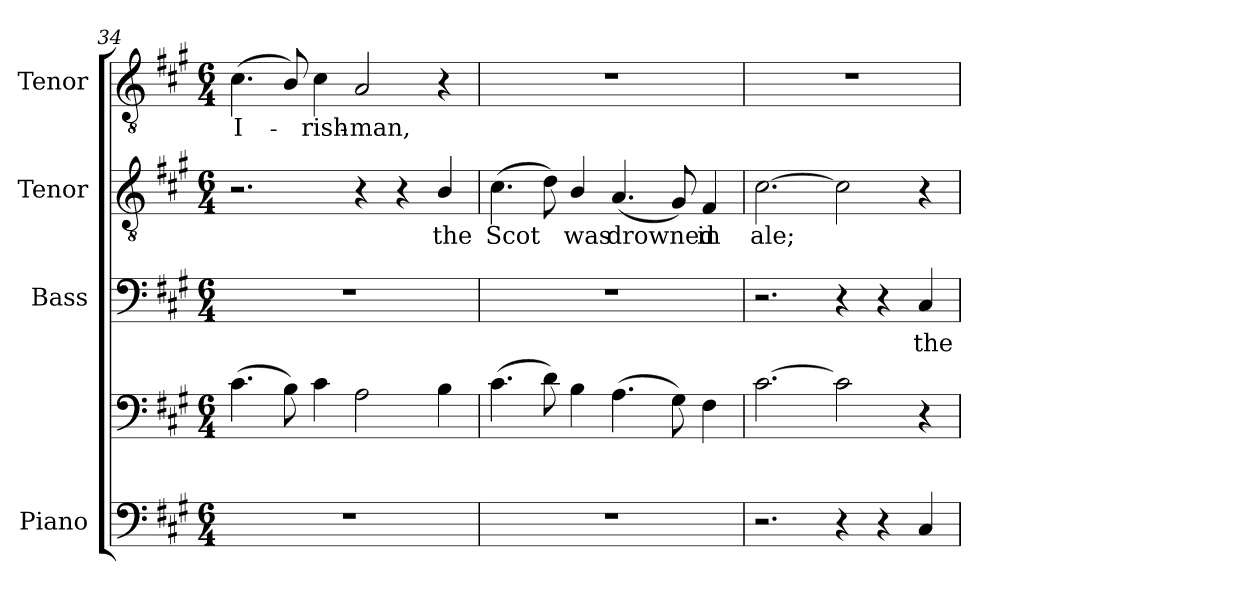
**kern	**kern	**kern	**text	**kern	**text	**kern	**text
*part4	*part4	*part3	*part3	*part2	*part2	*part1	*part1
*staff5	*staff4	*staff3	*staff3	*staff2	*staff2	*staff1	*staff1
*I"Piano	*	*I"Bass	*	*I"Tenor	*	*I"Tenor	*
*I'Pno.	*	*I'B.	*	*I'T.	*	*I'T.	*
*clefF4	*clefF4	*clefF4	*	*clefGv2	*	*clefGv2	*
*	*	*	*	*ITrd7c12	*	*ITrd7c12	*
*k[f#c#g#]	*k[f#c#g#]	*k[f#c#g#]	*	*k[f#c#g#]	*	*k[f#c#g#]	*
*A:	*A:	*A:	*	*A:	*	*A:	*
*M6/4	*M6/4	*M6/4	*	*M6/4	*	*M6/4	*
=34	=34	=34	=34	=34	=34	=34	=34
!LO:N:vis=1	!	!LO:N:vis=1	!	!	!	!	!
!	!	!	!	!	!	!	!LO:LY:b:color=#000000
1.r	(4.c#i\	1.r	.	2.r	.	(4.C#i\	I-
.	8Bi\)	.	.	.	.	8BBi/)	.
!	!	!	!	!	!	!	!LO:LY:b:color=#000000
.	4c#i\	.	.	.	.	4C#i\	-rish-
!	!	!	!	!	!	!	!LO:LY:b:color=#000000
.	2Ai\	.	.	4r	.	2AAi/	-man,
.	.	.	.	4r	.	.	.
!	!	!	!	!	!LO:LY:b:color=#000000	!	!
.	4Bi\	.	.	4BBi/	the	4r	.
=35	=35	=35	=35	=35	=35	=35	=35
!LO:N:vis=1	!	!LO:N:vis=1	!	!	!	!	!
!	!	!	!	!	!LO:LY:b:color=#000000	!LO:N:vis=1	!
1.r	(4.c#i\	1.r	.	(4.C#i\	Scot	1.r	.
.	8di\)	.	.	8Di\)	.	.	.
!	!	!	!	!	!LO:LY:b:color=#000000	!	!
.	4Bi\	.	.	4BBi/	was	.	.
!	!	!	!	!	!LO:LY:b:color=#000000	!	!
.	(4.Ai\	.	.	(4.AAi/	drowned	.	.
.	8G#i\)	.	.	8GG#i/)	.	.	.
!	!	!	!	!	!LO:LY:b:color=#000000	!	!
.	4F#i\	.	.	4FF#i/	in	.	.
!!LO:LB:g=z
=36	=36	=36	=36	=36	=36	=36	=36
!	!	!	!	!	!LO:LY:b:color=#000000	!LO:N:vis=1	!
2.r	[2.c#i\	2.r	.	[2.C#i\	ale;	1.r	.
4r	2c#i\]	4r	.	2C#i\]	.	.	.
4r	.	4r	.	.	.	.	.
!	!	!	!LO:LY:b:color=#000000	!	!	!	!
4C#i/	4r	4C#i/	the	4r	.	.	.
=	=	=	=	=	=	=	=
*-	*-	*-	*-	*-	*-	*-	*-
